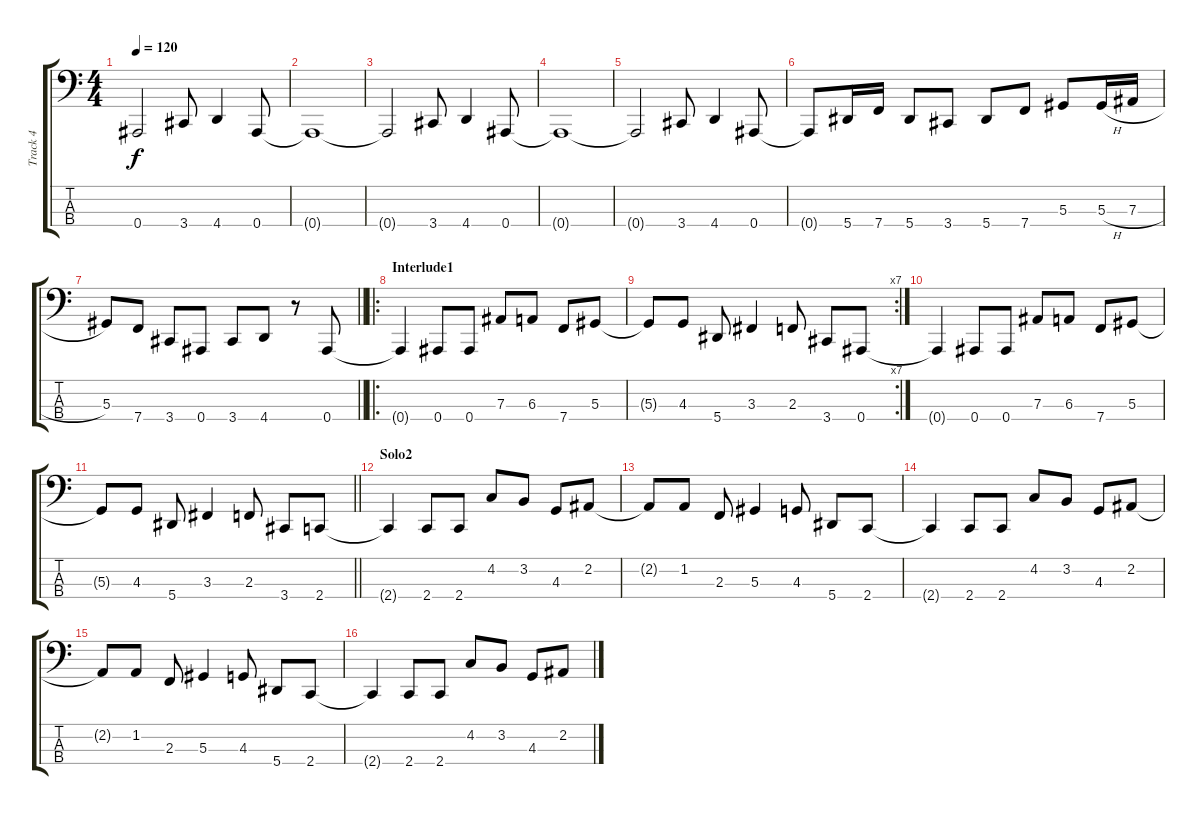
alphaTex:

\track ("Track 4" "Track 4") {instrument electricbassfinger}
\staff {score tabs}
\tuning (Db2 Ab1 Eb1 Bb0) {hide}
\ts (4 4)
\tempo 120
\clef f4
\ks c
0.4{t}.2{dy f} 3.4.8 4.4.4 0.4.8 |
0.4{t}.1 |
0.4{t}.2 3.4.8 4.4.4 0.4.8 |
0.4{t}.1 |
0.4{t}.2 3.4.8 4.4.4 0.4.8 |
0.4{t}.8 5.4.16 7.4.16 5.4.8 3.4.8 5.4.8 7.4.8 5.3.8 5.3{h}.16 7.3{h}.16 |
\barLineRight lightlight
5.3.8 7.4.8 3.4.8 0.4.8 3.4.8 4.4.8 r.8 0.4.8 |
\ro
\section ("" "Interlude1")
0.4{t}.4 0.4.8 0.4.8 7.3.8 6.3.8 7.4.8 5.3.8 |
\rc 7
5.3{t}.8 4.3.8 5.4.8 3.3.4 2.3.8 3.4.8 0.4.8 |
0.4{t}.4 0.4.8 0.4.8 7.3.8 6.3.8 7.4.8 5.3.8 |
\barLineRight lightlight
5.3{t}.8 4.3.8 5.4.8 3.3.4 2.3.8 3.4.8 2.4.8 |
\section ("" "Solo2")
2.4{t}.4 2.4.8 2.4.8 4.2.8 3.2.8 4.3.8 2.2.8 |
2.2{t}.8 1.2.8 2.3.8 5.3.4 4.3.8 5.4.8 2.4.8 |
2.4{t}.4 2.4.8 2.4.8 4.2.8 3.2.8 4.3.8 2.2.8 |
2.2{t}.8 1.2.8 2.3.8 5.3.4 4.3.8 5.4.8 2.4.8 |
2.4{t}.4 2.4.8 2.4.8 4.2.8 3.2.8 4.3.8 2.2.8
